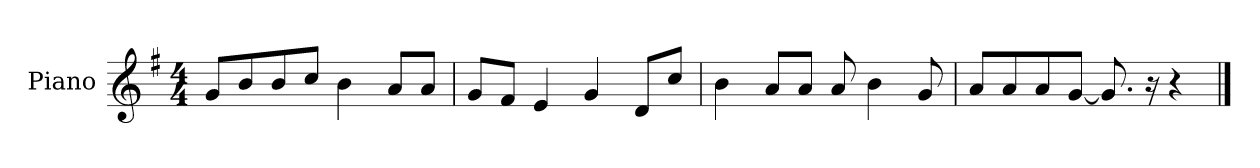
**kern
*part1
*staff1
*I"Piano
*I'P-no
*clefG2
*k[f#]
*M4/4
*MM90
=1
8g/L
8b/
8b/
8cc/J
4b\
8a/L
8a/J
=2
8g/L
8f#/J
4e/
4g/
8d/L
8cc/J
=3
4b\
8a/L
8a/J
8a/
4b\
8g/
=4
8a/L
8a/
8a/
[8g/J
8.g/]
16r
4r
==
*-
